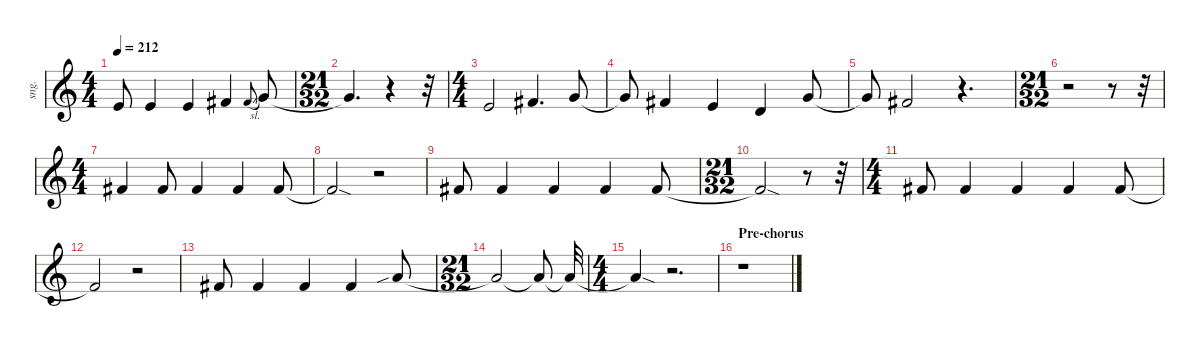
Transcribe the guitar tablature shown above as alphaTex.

\defaultSystemsLayout 4
\hideDynamics
\bracketExtendMode nobrackets
\track ("Vocals" "sng.") {defaultSystemsLayout 4 multiBarRest instrument voiceoohs}
\staff {score}
\tuning (E4 B3 G3 D3 A2 E2)
\ts (4 4)
\tempo 212
\clef g2
\ks c
5.2.8{dy mf beam Up} 5.2.4{beam Up} 5.2.4{beam Up} 7.2{acc #}.4{beam Up} 7.2{sl acc #}.8{gr onbeat beam Up} 8.2.8{beam Up} |
\ts (21 32)
\beaming (8 3 2)
8.2{t}.4{d beam Up} r.4{beam Down} r.32{beam Down} |
\ts (4 4)
\beaming (8 2 2 2 2)
5.2.2{beam Up} 7.2{acc #}.4{d beam Up} 8.2.8{beam Up} |
8.2{t}.8{beam Up} 7.2{acc #}.4{beam Up} 5.2.4{beam Up} 3.2.4{beam Up} 8.2.8{beam Up} |
8.2{t}.8{beam Up} 7.2{acc #}.2{beam Up} r.4{d beam Down} |
\ts (21 32)
\beaming (8 3 2)
r.2{beam Down} r.8{beam Down} r.32{beam Down} |
\ts (4 4)
\beaming (8 2 2 2 2)
7.2{acc #}.4{beam Up} 7.2{acc #}.8{beam Up} 7.2{acc #}.4{beam Up} 7.2{acc #}.4{beam Up} 7.2{acc #}.8{beam Up} |
7.2{sod t acc #}.2{beam Up} r.2{beam Down} |
7.2{acc #}.8{beam Up} 7.2{acc #}.4{beam Up} 7.2{acc #}.4{beam Up} 7.2{acc #}.4{beam Up} 7.2{acc #}.8{beam Up} |
\ts (21 32)
\beaming (8 3 2)
7.2{sod t acc #}.2{beam Up} r.8{beam Down} r.32{beam Down} |
\ts (4 4)
\beaming (8 2 2 2 2)
7.2{acc #}.8{beam Up} 7.2{acc #}.4{beam Up} 7.2{acc #}.4{beam Up} 7.2{acc #}.4{beam Up} 7.2{acc #}.8{beam Up} |
7.2{t acc #}.2{beam Up} r.2{beam Down} |
7.2{acc #}.8{beam Up} 7.2{acc #}.4{beam Up} 7.2{acc #}.4{beam Up} 7.2{acc #}.4{beam Up} 10.2{sib}.8{beam Up} |
\ts (21 32)
\beaming (8 3 2)
10.2{t}.2{beam Up} 10.2{t}.8{beam Up} 10.2{t}.32{beam Up} |
\ts (4 4)
\beaming (8 2 2 2 2)
10.2{sod t}.4{beam Up} r.2{d beam Down} |
\section ("" "Pre-chorus")
r.1{beam Down}
